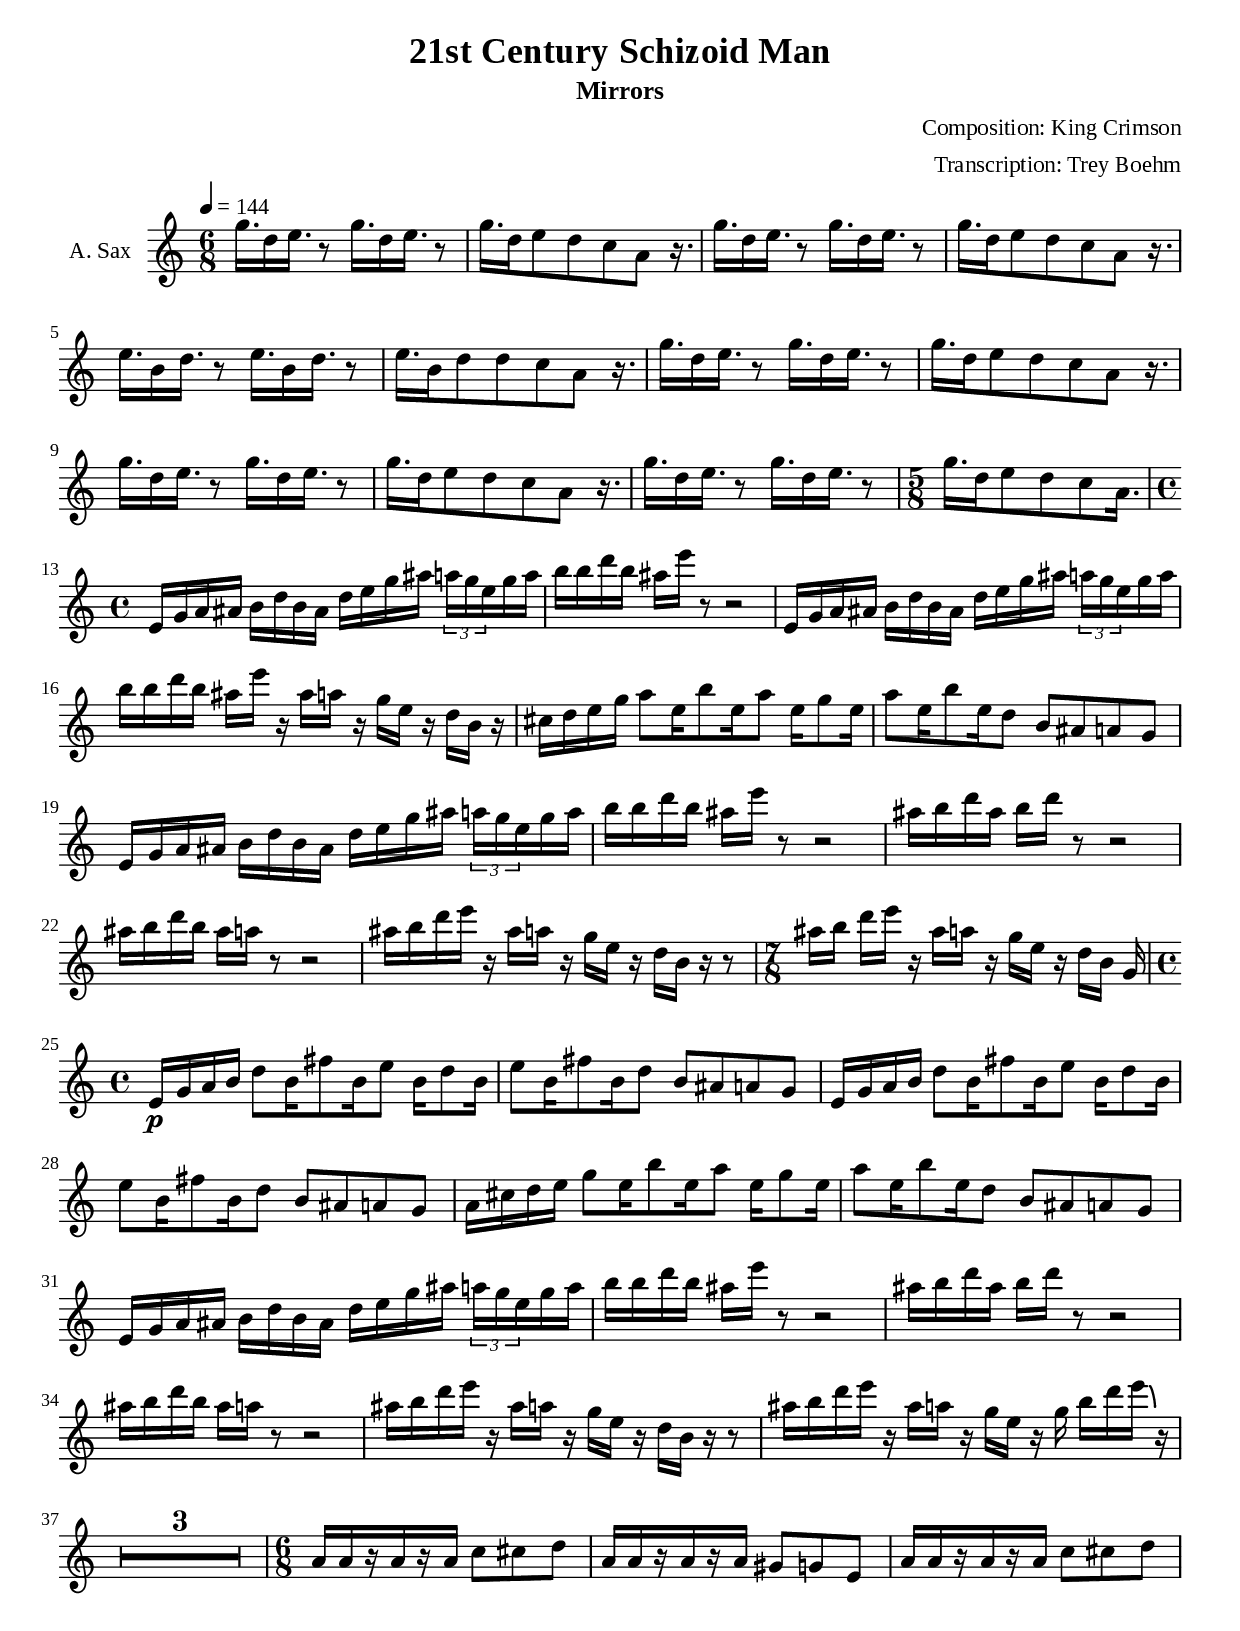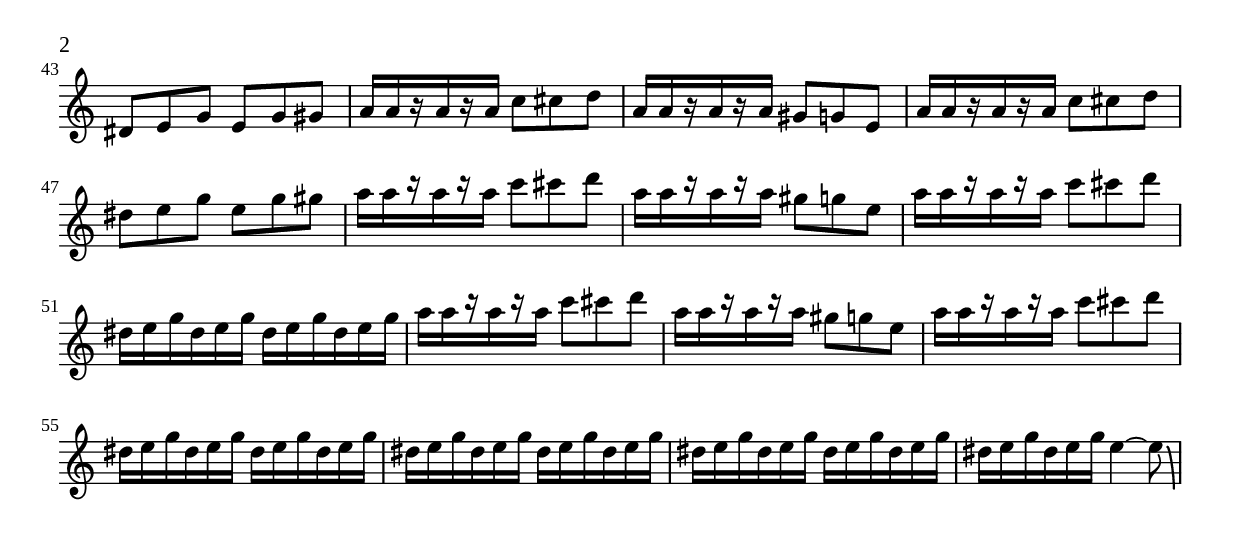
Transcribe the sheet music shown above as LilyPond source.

\paper {
	myStaffSize = #20
	#(define fonts
		(make-pango-font-tree
			"Times New Roman"
			"Helvetica"
			"Inconsolata"
			(/ myStaffSize 20)))
	#(define bottom-margin (* 2 cm))
	#(define top-margin (* 1 cm))
}

\header {
	title = "21st Century Schizoid Man"
	subtitle = "Mirrors"
	composer = "Composition: King Crimson"
	arranger = "Transcription: Trey Boehm"
}

Alto = \transpose ees c { \relative c'' {
    \set Staff.instrumentName = #"A. Sax"
    %\set Staff.midiInstrument = #"alto sax"
	\override Score.BarNumber #'break-visibility = #'#(#f #f #t)
	\compressFullBarRests
	\override MultiMeasureRest #'expand-limit = #2
	\tempo 4 = 144
	\time 6/8
	\key c \minor

	bes'16. f16 g16. r8 bes16. f16 g16. r8|
	bes16. f16 g8 f ees c r16.  |

	bes'16. f16 g16. r8 bes16. f16 g16. r8|
	bes16. f16 g8 f ees c r16.  |

	g'16. d16 f16. r8 g16. d16 f16. r8 |
	g16. d16 f8 f ees c r16. |

	bes'16. f16 g16. r8 bes16. f16 g16. r8|
	bes16. f16 g8 f ees c r16.  |

	bes'16. f16 g16. r8 bes16. f16 g16. r8|
	bes16. f16 g8 f ees c r16.  |

	bes'16. f16 g16. r8 bes16. f16 g16. r8|
    \time 5/8
	bes16. f16 g8 f ees c16. |

	\time 4/4
	g16 bes c cis d f d cis f g bes cis \times 2/3 {c bes g} bes c |
	d16 d f d cis g' r8 r2 |
	g,,16 bes c cis d f d cis f g bes cis \times 2/3 {c bes g} bes c |
	d16 d f d cis g' r cis, [c] r bes [g] r f [d] r |
	e f g bes c8 g16 d'8 g,16 c8 g16 bes8 g16 c8
	g16 d'8 g,16 f8 d cis c bes

	g16 bes c cis d f d cis f g bes cis \times 2/3 {c bes g} bes c |
	d16 d f d cis g' r8 r2 |
	cis,16 d f cis d f r8 r2 |
	cis16 d f d cis c r8 r2 |
	cis16 d f g r cis, [c] r bes [g] r f [d] r r8 |
    \time 7/8
	cis'16 d f g r cis, [c] r bes [g] r f [d] bes |

    \time 4/4
	g16 \p bes c d f8 d16 a'8 d,16 g8 d16 f8 d16 |
	g8 d16 a'8 d,16 f8 d cis c bes |
	g16 bes c d f8 d16 a'8 d,16 g8 d16 f8 d16 |
	g8 d16 a'8 d,16 f8 d cis c bes |
	c16 e f g bes8 g16 d'8 g,16 c8 g16 bes8 g16 |
	c8 g16 d'8 g,16 f8 d cis c bes |

	g16 bes c cis d f d cis f g bes cis \times 2/3 {c bes g} bes c |
	d16 d f d cis g' r8 r2 |
	cis,16 d f cis d f r8 r2 |
	cis16 d f d cis c r8 r2 |
	cis16 d f g r cis, [c] r bes [g] r f [d] r r8 |
	cis'16 d f g r cis, [c] r bes [g] r bes d f g \bendAfter -4 r |

    R1*3 |
	
	\time 6/8
	c,,16 [c r c r c] ees8 e f |
	c16 [c r c r c] b8 bes g |
	c16 [c r c r c] ees8 e f |
	fis,8 [g bes] g [bes b] |
	c16 [c r c r c] ees8 e f |
	c16 [c r c r c] b8 bes g |
	c16 [c r c r c] ees8 e f |
	fis8 [g bes] g [bes b] |
    c16 [c r c r c] ees8 e f |
	c16 [c r c r c] b8 bes g |
	c16 [c r c r c] ees8 e f |
    fis,16 g bes fis g bes fis g bes fis g bes |
    c16 [c r c r c] ees8 e f |
	c16 [c r c r c] b8 bes g |
	c16 [c r c r c] ees8 e f |

	fis,16 g bes fis g bes fis g bes fis g bes |
	fis16 g bes fis g bes fis g bes fis g bes |
	fis16 g bes fis g bes fis g bes fis g bes |
	fis16 g bes fis g bes g4~ g8 \bendAfter -8 |

}}

\book {
	\score {
		<<
            << \Alto >>
		>>
	}
}

\book {
	\bookOutputSuffix "midi"
	\score {
		<<
            << \transpose c ees, {\Alto} >>
		>>
		\midi { }
	}
}

\version "2.18.2"
